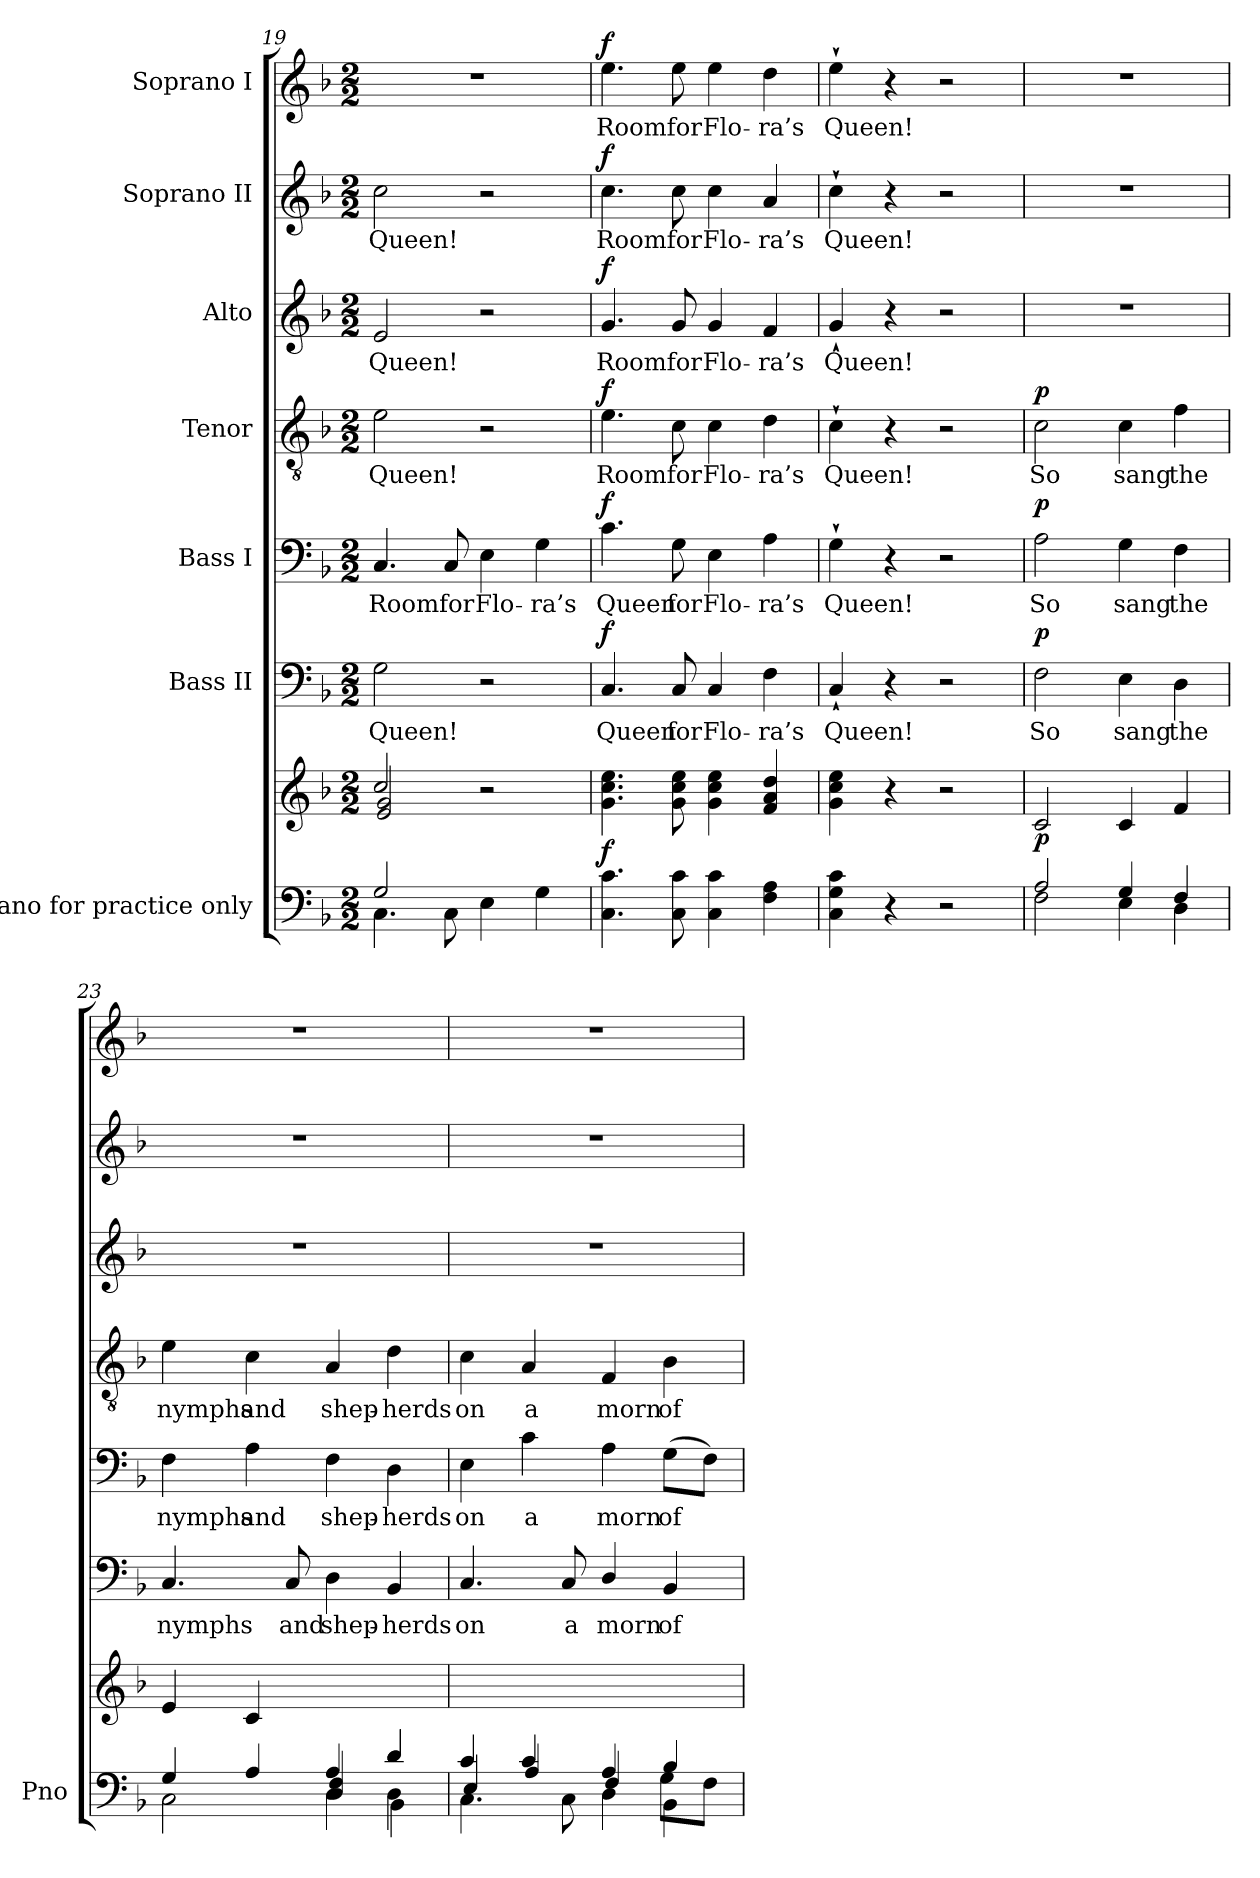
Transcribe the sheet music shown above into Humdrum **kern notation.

**kern	**kern	**dynam	**kern	**text	**dynam	**kern	**text	**dynam	**kern	**text	**dynam	**kern	**text	**dynam	**kern	**text	**dynam	**kern	**text	**dynam
*part7	*part7	*part7	*part6	*part6	*part6	*part5	*part5	*part5	*part4	*part4	*part4	*part3	*part3	*part3	*part2	*part2	*part2	*part1	*part1	*part1
*staff8	*staff7	*staff7/8	*staff6	*staff6	*staff6	*staff5	*staff5	*staff5	*staff4	*staff4	*staff4	*staff3	*staff3	*staff3	*staff2	*staff2	*staff2	*staff1	*staff1	*staff1
*I"Piano for practice only	*	*	*I"Bass II	*	*	*I"Bass I	*	*	*I"Tenor	*	*	*I"Alto	*	*	*I"Soprano II	*	*	*I"Soprano I	*	*
*I'Pno	*	*	*	*	*	*	*	*	*	*	*	*	*	*	*	*	*	*	*	*
*clefF4	*clefG2	*	*clefF4	*	*	*clefF4	*	*	*clefGv2	*	*	*clefG2	*	*	*clefG2	*	*	*clefG2	*	*
*k[b-]	*k[b-]	*	*k[b-]	*	*	*k[b-]	*	*	*k[b-]	*	*	*k[b-]	*	*	*k[b-]	*	*	*k[b-]	*	*
*M2/2	*M2/2	*	*M2/2	*	*	*M2/2	*	*	*M2/2	*	*	*M2/2	*	*	*M2/2	*	*	*M2/2	*	*
=19	=19	=19	=19	=19	=19	=19	=19	=19	=19	=19	=19	=19	=19	=19	=19	=19	=19	=19	=19	=19
*^	*^	*	*	*	*	*	*	*	*	*	*	*	*	*	*	*	*	*	*	*
2G/	4.C\	2cc/	2e/ 2g/	.	2G\	Queen!	.	4.C/	Room	.	2e\	Queen!	.	2e/	Queen!	.	2cc\	Queen!	.	1r	.	.
.	8C\	.	.	.	.	.	.	8C/	for	.	.	.	.	.	.	.	.	.	.	.	.	.
4E\	2ryy	2r	2ryy	.	2r	.	.	4E\	Flo-	.	2r	.	.	2r	.	.	2r	.	.	.	.	.
4G\	.	.	.	.	.	.	.	4G\	-ra’s	.	.	.	.	.	.	.	.	.	.	.	.	.
*v	*v	*	*	*	*	*	*	*	*	*	*	*	*	*	*	*	*	*	*	*	*	*
*	*v	*v	*	*	*	*	*	*	*	*	*	*	*	*	*	*	*	*	*	*	*
=20	=20	=20	=20	=20	=20	=20	=20	=20	=20	=20	=20	=20	=20	=20	=20	=20	=20	=20	=20	=20
!	!	!LO:DY:b	!	!	!LO:DY:a	!	!	!LO:DY:a	!	!	!LO:DY:a	!	!	!LO:DY:a	!	!	!LO:DY:a	!	!	!LO:DY:a
4.C\ 4.c\	4.g\ 4.cc\ 4.ee\	f	4.C/	Queen	f	4.c\	Queen	f	4.e\	Room	f	4.g/	Room	f	4.cc\	Room	f	4.ee\	Room	f
8C\ 8c\	8g\ 8cc\ 8ee\	.	8C/	for	.	8G\	for	.	8c\	for	.	8g/	for	.	8cc\	for	.	8ee\	for	.
4C\ 4c\	4g\ 4cc\ 4ee\	.	4C/	Flo-	.	4E\	Flo-	.	4c\	Flo-	.	4g/	Flo-	.	4cc\	Flo-	.	4ee\	Flo-	.
4F\ 4A\	4f/ 4a/ 4dd/	.	4F\	-ra’s	.	4A\	-ra’s	.	4d\	-ra’s	.	4f/	-ra’s	.	4a/	-ra’s	.	4dd\	-ra’s	.
=21	=21	=21	=21	=21	=21	=21	=21	=21	=21	=21	=21	=21	=21	=21	=21	=21	=21	=21	=21	=21
4C\ 4G\ 4c\	4g\ 4cc\ 4ee\	.	4C`/	Queen!	.	4G`\	Queen!	.	4c`\	Queen!	.	4g`/	Queen!	.	4cc`\	Queen!	.	4ee`\	Queen!	.
4r	4r	.	4r	.	.	4r	.	.	4r	.	.	4r	.	.	4r	.	.	4r	.	.
2r	2r	.	2r	.	.	2r	.	.	2r	.	.	2r	.	.	2r	.	.	2r	.	.
=22	=22	=22	=22	=22	=22	=22	=22	=22	=22	=22	=22	=22	=22	=22	=22	=22	=22	=22	=22	=22
*^	*	*	*	*	*	*	*	*	*	*	*	*	*	*	*	*	*	*	*	*
!	!	!	!LO:DY:b	!	!	!LO:DY:a	!	!	!LO:DY:a	!	!	!LO:DY:a	!	!	!	!	!	!	!	!	!
2A/	2F\	2c/	p	2F\	So	p	2A\	So	p	2c\	So	p	1r	.	.	1r	.	.	1r	.	.
4G/	4E\	4c/	.	4E\	sang	.	4G\	sang	.	4c\	sang	.	.	.	.	.	.	.	.	.	.
4F/	4D\	4f/	.	4D\	the	.	4F\	the	.	4f\	the	.	.	.	.	.	.	.	.	.	.
=23	=23	=23	=23	=23	=23	=23	=23	=23	=23	=23	=23	=23	=23	=23	=23	=23	=23	=23	=23	=23	=23
*^	*^	*	*	*	*	*	*	*	*	*	*	*	*	*	*	*	*	*	*	*	*
2ryy	4G/	2.ryy	2C\	4e/	.	4.C/	nymphs	.	4F\	nymphs	.	4e\	nymphs	.	1r	.	.	1r	.	.	1r	.	.
.	4A/	.	.	4c/	.	.	.	.	4A\	and	.	4c\	and	.	.	.	.	.	.	.	.	.	.
.	.	.	.	.	.	8C/	and	.	.	.	.	.	.	.	.	.	.	.	.	.	.	.	.
4A/	4D/ 4F/	.	4D\	2ryy	.	4D\	shep-	.	4F\	shep-	.	4A/	shep-	.	.	.	.	.	.	.	.	.	.
4d/	4d/	4D\	4BB-\	.	.	4BB-/	-herds	.	4D\	-herds	.	4d\	-herds	.	.	.	.	.	.	.	.	.	.
=24	=24	=24	=24	=24	=24	=24	=24	=24	=24	=24	=24	=24	=24	=24	=24	=24	=24	=24	=24	=24	=24	=24	=24
4c/	4E/	2ryy	4.C\	1ryy	.	4.C/	on	.	4E\	on	.	4c\	on	.	1r	.	.	1r	.	.	1r	.	.
4c/	4A/	.	.	.	.	.	.	.	4c\	a	.	4A/	a	.	.	.	.	.	.	.	.	.	.
.	.	.	8C\	.	.	8C/	a	.	.	.	.	.	.	.	.	.	.	.	.	.	.	.	.
4A/	4F/	4D\	2ryy	.	.	4D/	morn	.	4A\	morn	.	4F/	morn	.	.	.	.	.	.	.	.	.	.
4B-/	4BB-\	8G\L	.	.	.	4BB-/	of	.	(8G\L	of	.	4B-\	of	.	.	.	.	.	.	.	.	.	.
.	.	8F\J	.	.	.	.	.	.	8F\J)	.	.	.	.	.	.	.	.	.	.	.	.	.	.
*v	*v	*v	*v	*	*	*	*	*	*	*	*	*	*	*	*	*	*	*	*	*	*	*	*
=	=	=	=	=	=	=	=	=	=	=	=	=	=	=	=	=	=	=	=	=
*-	*-	*-	*-	*-	*-	*-	*-	*-	*-	*-	*-	*-	*-	*-	*-	*-	*-	*-	*-	*-
